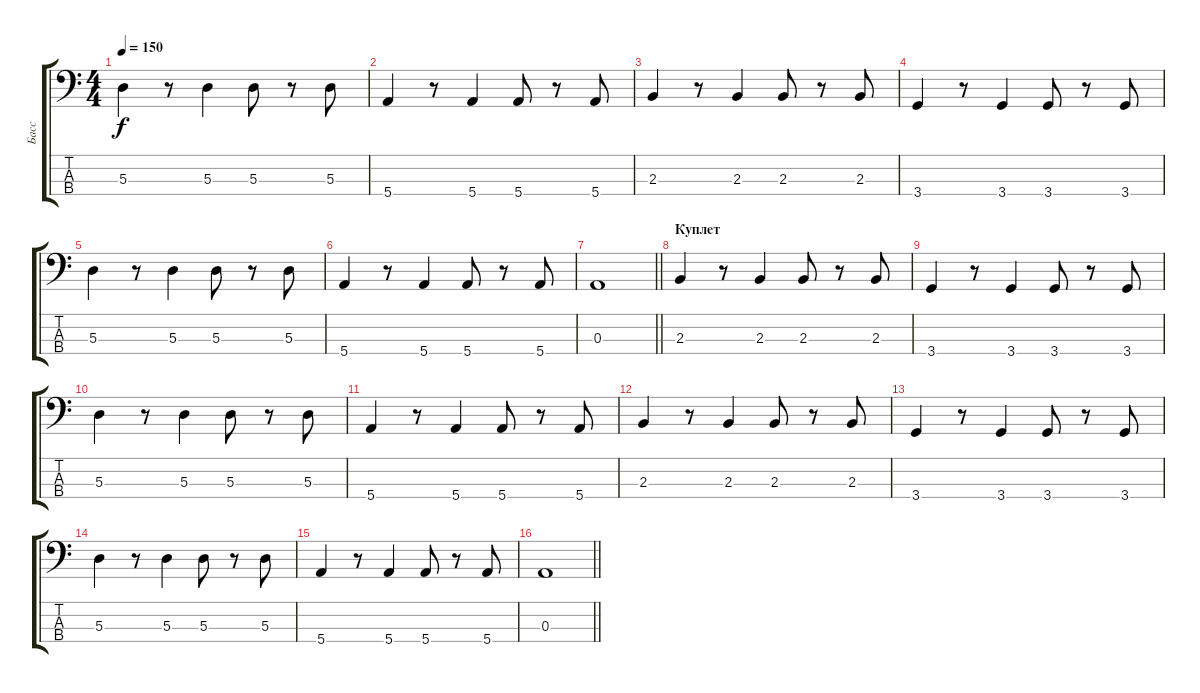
\track ("Басс" "Басс") {instrument electricbassfinger}
\staff {score tabs}
\tuning (G2 D2 A1 E1) {hide}
\ts (4 4)
\tempo 150
\clef f4
\ks c
5.3.4{dy f} r.8 5.3.4 5.3.8 r.8 5.3.8 |
5.4.4 r.8 5.4.4 5.4.8 r.8 5.4.8 |
2.3.4 r.8 2.3.4 2.3.8 r.8 2.3.8 |
3.4.4 r.8 3.4.4 3.4.8 r.8 3.4.8 |
5.3.4 r.8 5.3.4 5.3.8 r.8 5.3.8 |
5.4.4 r.8 5.4.4 5.4.8 r.8 5.4.8 |
\barLineRight lightlight
0.3.1 |
\section ("" "Куплет")
2.3.4 r.8 2.3.4 2.3.8 r.8 2.3.8 |
3.4.4 r.8 3.4.4 3.4.8 r.8 3.4.8 |
5.3.4 r.8 5.3.4 5.3.8 r.8 5.3.8 |
5.4.4 r.8 5.4.4 5.4.8 r.8 5.4.8 |
2.3.4 r.8 2.3.4 2.3.8 r.8 2.3.8 |
3.4.4 r.8 3.4.4 3.4.8 r.8 3.4.8 |
5.3.4 r.8 5.3.4 5.3.8 r.8 5.3.8 |
5.4.4 r.8 5.4.4 5.4.8 r.8 5.4.8 |
\barLineRight lightlight
0.3.1
